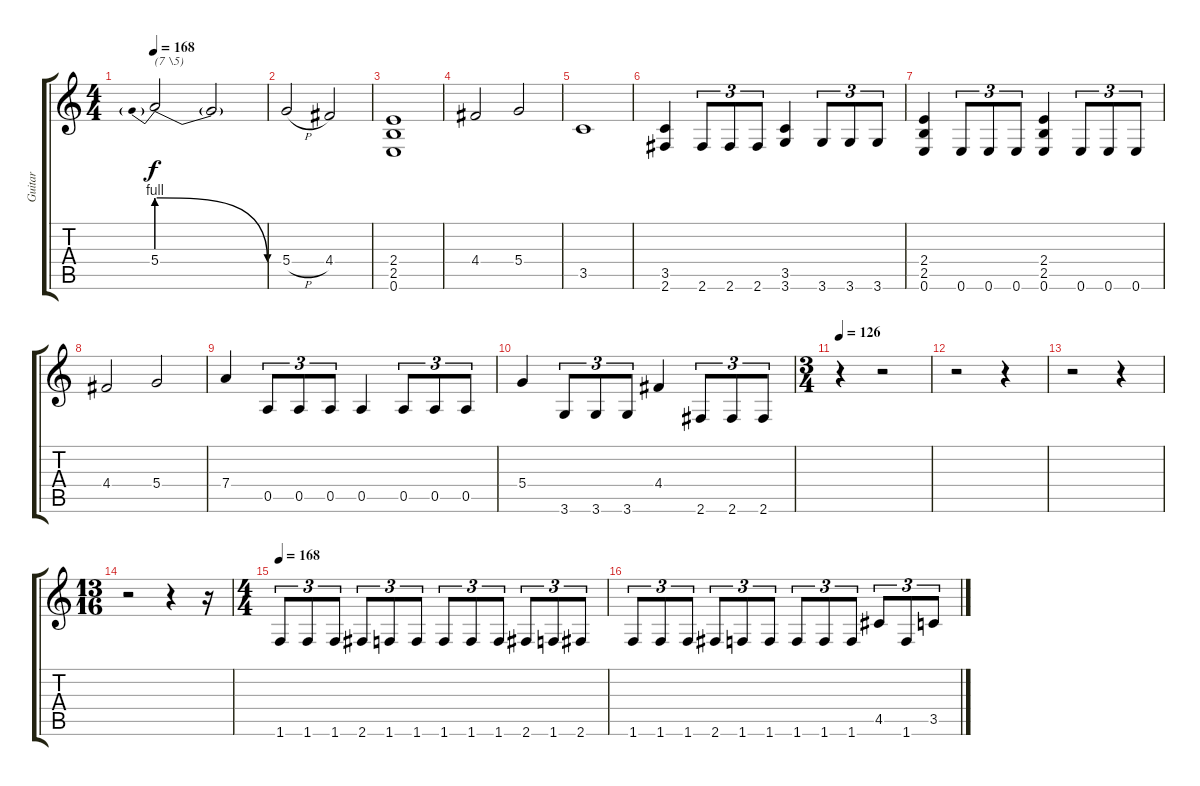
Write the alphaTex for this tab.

\track ("Guitar" "Guitar") {instrument distortionguitar}
\staff {score tabs}
\tuning (E4 B3 G3 D3 A2 E2) {hide}
\ts (4 4)
\tempo 168
\clef g2
\ks c
5.4{be (prebendrelease 0 4 60 0)}.2{txt "(7 \\5)" dy f} 5.4{t}.2 |
5.4{h}.2 4.4.2 |
(2.4 2.5 0.6).1 |
4.4.2 5.4.2 |
3.5.1 |
(3.5 2.6).4 2.6.8{tu (3 2)} 2.6.8{tu (3 2)} 2.6.8{tu (3 2)} (3.5 3.6).4 3.6.8{tu (3 2)} 3.6.8{tu (3 2)} 3.6.8{tu (3 2)} |
(2.4 2.5 0.6).4 0.6.8{tu (3 2)} 0.6.8{tu (3 2)} 0.6.8{tu (3 2)} (2.4 2.5 0.6).4 0.6.8{tu (3 2)} 0.6.8{tu (3 2)} 0.6.8{tu (3 2)} |
4.4.2 5.4.2 |
7.4.4 0.5.8{tu (3 2)} 0.5.8{tu (3 2)} 0.5.8{tu (3 2)} 0.5.4 0.5.8{tu (3 2)} 0.5.8{tu (3 2)} 0.5.8{tu (3 2)} |
5.4.4 3.6.8{tu (3 2)} 3.6.8{tu (3 2)} 3.6.8{tu (3 2)} 4.4.4 2.6.8{tu (3 2)} 2.6.8{tu (3 2)} 2.6.8{tu (3 2)} |
\ts (3 4)
\tempo 126
r.4 r.2 |
r.2 r.4 |
r.2 r.4 |
\ts (13 16)
r.2 r.4 r.16 |
\ts (4 4)
\tempo 168
1.6.8{tu (3 2)} 1.6.8{tu (3 2)} 1.6.8{tu (3 2)} 2.6.8{tu (3 2)} 1.6.8{tu (3 2)} 1.6.8{tu (3 2)} 1.6.8{tu (3 2)} 1.6.8{tu (3 2)} 1.6.8{tu (3 2)} 2.6.8{tu (3 2)} 1.6.8{tu (3 2)} 2.6.8{tu (3 2)} |
1.6.8{tu (3 2)} 1.6.8{tu (3 2)} 1.6.8{tu (3 2)} 2.6.8{tu (3 2)} 1.6.8{tu (3 2)} 1.6.8{tu (3 2)} 1.6.8{tu (3 2)} 1.6.8{tu (3 2)} 1.6.8{tu (3 2)} 4.5.8{tu (3 2)} 1.6.8{tu (3 2)} 3.5.8{tu (3 2)}
